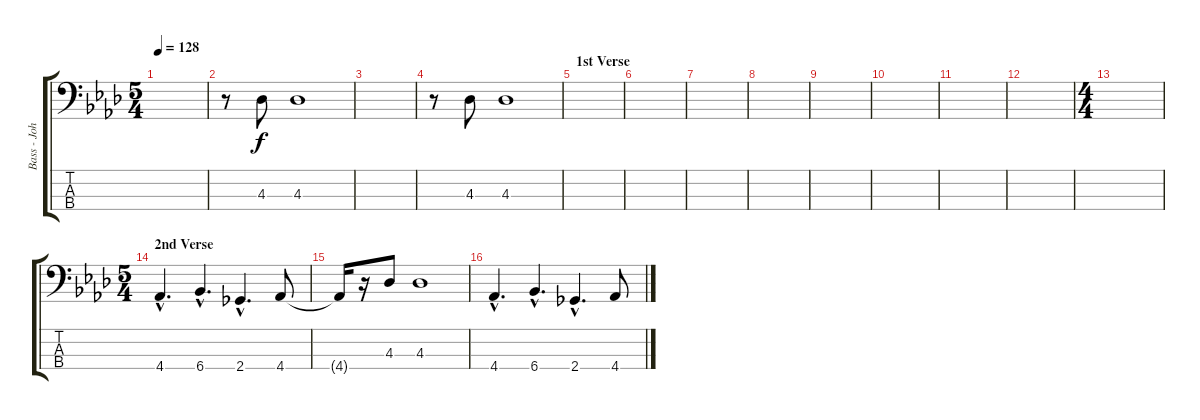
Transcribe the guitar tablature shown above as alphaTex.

\track ("Bass - John Wetton" "Bass - Joh") {instrument electricbasspick}
\staff {score tabs}
\tuning (G2 D2 A1 E1) {hide}
\ts (5 4)
\tempo 128
\clef f4
\ks ab
|
r.8 4.3.8 4.3.1 |
|
r.8 4.3.8 4.3.1 |
\section ("" "1st Verse")
|
|
|
|
|
|
|
|
\ts (4 4)
|
\ts (5 4)
\section ("" "2nd Verse")
4.4{hac}.4{d} 6.4{hac}.4{d} 2.4{hac}.4{d} 4.4.8 |
4.4{t}.16 r.16 4.3.8 4.3.1 |
4.4{hac}.4{d} 6.4{hac}.4{d} 2.4{hac}.4{d} 4.4.8
